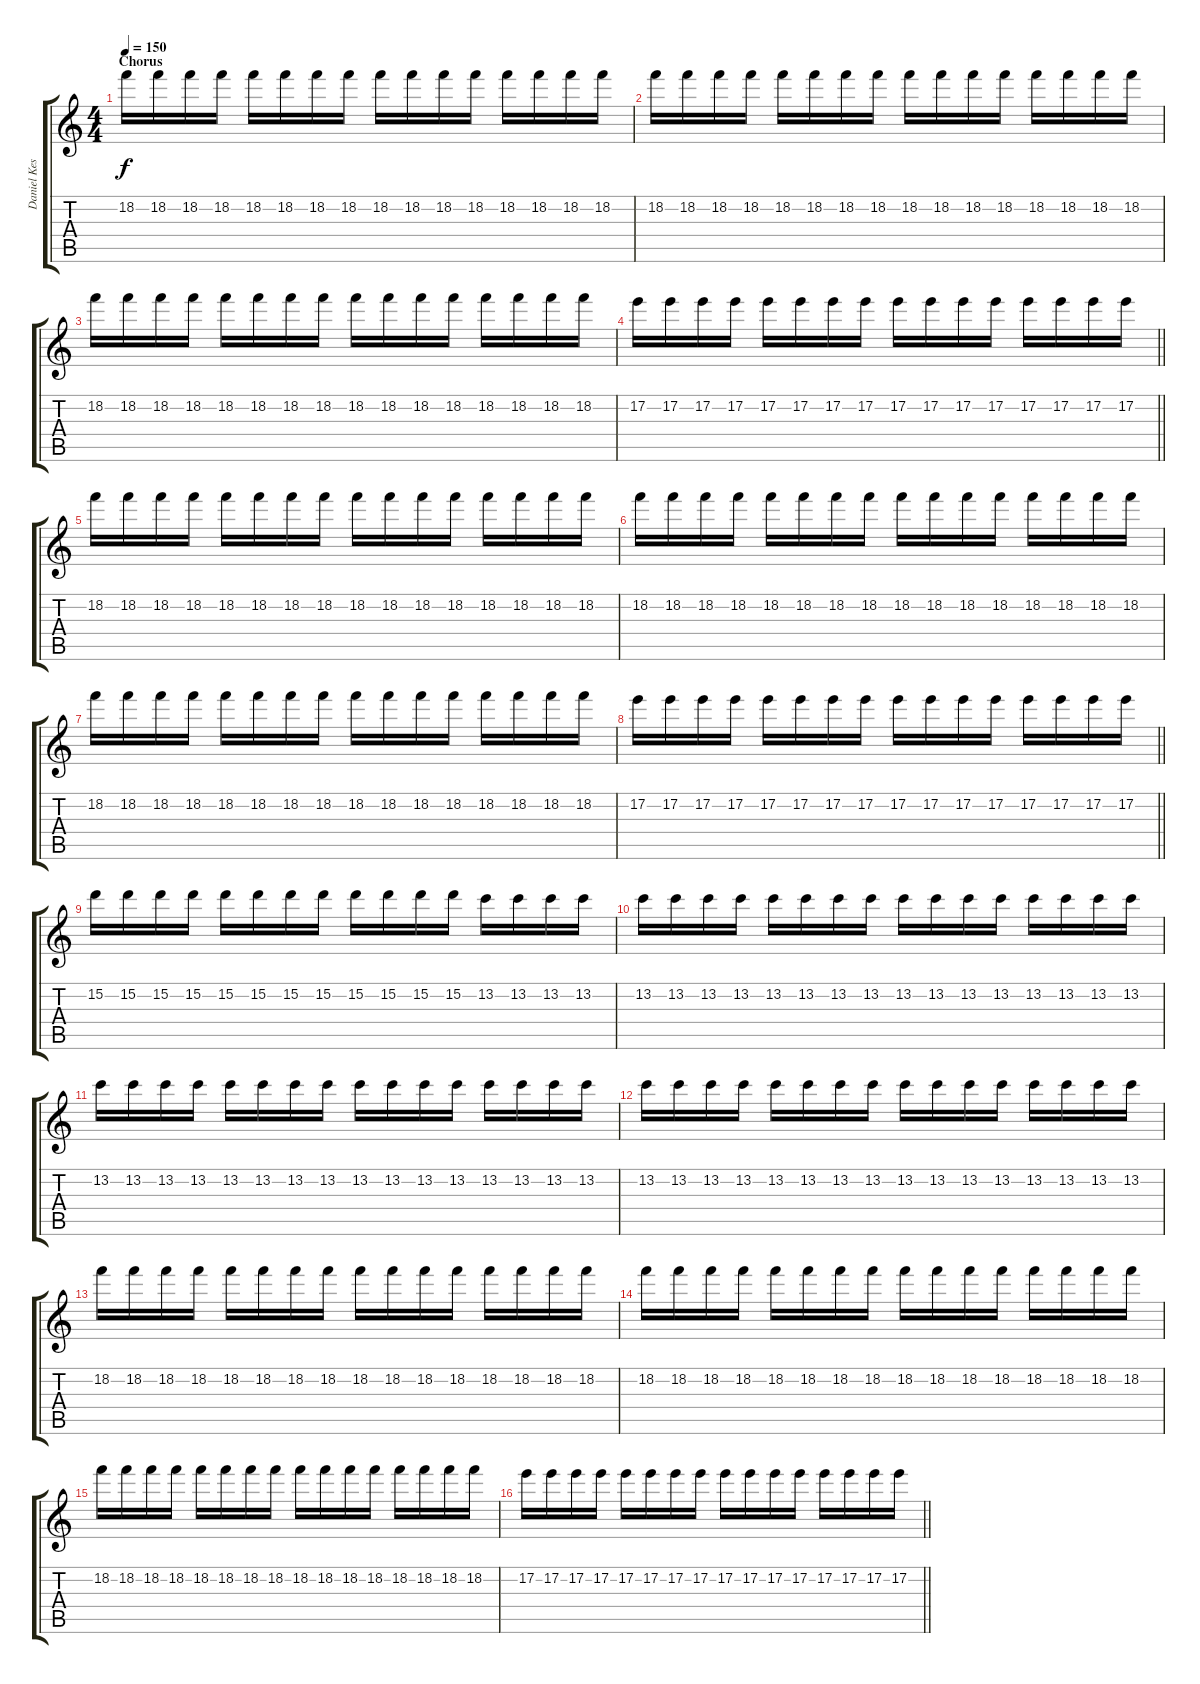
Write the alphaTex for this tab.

\track ("Daniel Kessler" "Daniel Kes") {instrument electricguitarjazz}
\staff {score tabs}
\tuning (E4 B3 G3 D3 A2 E2) {hide}
\ts (4 4)
\section ("" "Chorus")
\tempo 150
\clef g2
\ks c
18.2.16{dy f} 18.2.16 18.2.16 18.2.16 18.2.16 18.2.16 18.2.16 18.2.16 18.2.16 18.2.16 18.2.16 18.2.16 18.2.16 18.2.16 18.2.16 18.2.16 |
18.2.16 18.2.16 18.2.16 18.2.16 18.2.16 18.2.16 18.2.16 18.2.16 18.2.16 18.2.16 18.2.16 18.2.16 18.2.16 18.2.16 18.2.16 18.2.16 |
18.2.16 18.2.16 18.2.16 18.2.16 18.2.16 18.2.16 18.2.16 18.2.16 18.2.16 18.2.16 18.2.16 18.2.16 18.2.16 18.2.16 18.2.16 18.2.16 |
\barLineRight lightlight
17.2.16 17.2.16 17.2.16 17.2.16 17.2.16 17.2.16 17.2.16 17.2.16 17.2.16 17.2.16 17.2.16 17.2.16 17.2.16 17.2.16 17.2.16 17.2.16 |
18.2.16 18.2.16 18.2.16 18.2.16 18.2.16 18.2.16 18.2.16 18.2.16 18.2.16 18.2.16 18.2.16 18.2.16 18.2.16 18.2.16 18.2.16 18.2.16 |
18.2.16 18.2.16 18.2.16 18.2.16 18.2.16 18.2.16 18.2.16 18.2.16 18.2.16 18.2.16 18.2.16 18.2.16 18.2.16 18.2.16 18.2.16 18.2.16 |
18.2.16 18.2.16 18.2.16 18.2.16 18.2.16 18.2.16 18.2.16 18.2.16 18.2.16 18.2.16 18.2.16 18.2.16 18.2.16 18.2.16 18.2.16 18.2.16 |
\barLineRight lightlight
17.2.16 17.2.16 17.2.16 17.2.16 17.2.16 17.2.16 17.2.16 17.2.16 17.2.16 17.2.16 17.2.16 17.2.16 17.2.16 17.2.16 17.2.16 17.2.16 |
15.2.16 15.2.16 15.2.16 15.2.16 15.2.16 15.2.16 15.2.16 15.2.16 15.2.16 15.2.16 15.2.16 15.2.16 13.2.16 13.2.16 13.2.16 13.2.16 |
13.2.16 13.2.16 13.2.16 13.2.16 13.2.16 13.2.16 13.2.16 13.2.16 13.2.16 13.2.16 13.2.16 13.2.16 13.2.16 13.2.16 13.2.16 13.2.16 |
13.2.16 13.2.16 13.2.16 13.2.16 13.2.16 13.2.16 13.2.16 13.2.16 13.2.16 13.2.16 13.2.16 13.2.16 13.2.16 13.2.16 13.2.16 13.2.16 |
13.2.16 13.2.16 13.2.16 13.2.16 13.2.16 13.2.16 13.2.16 13.2.16 13.2.16 13.2.16 13.2.16 13.2.16 13.2.16 13.2.16 13.2.16 13.2.16 |
18.2.16 18.2.16 18.2.16 18.2.16 18.2.16 18.2.16 18.2.16 18.2.16 18.2.16 18.2.16 18.2.16 18.2.16 18.2.16 18.2.16 18.2.16 18.2.16 |
18.2.16 18.2.16 18.2.16 18.2.16 18.2.16 18.2.16 18.2.16 18.2.16 18.2.16 18.2.16 18.2.16 18.2.16 18.2.16 18.2.16 18.2.16 18.2.16 |
18.2.16 18.2.16 18.2.16 18.2.16 18.2.16 18.2.16 18.2.16 18.2.16 18.2.16 18.2.16 18.2.16 18.2.16 18.2.16 18.2.16 18.2.16 18.2.16 |
\barLineRight lightlight
17.2.16 17.2.16 17.2.16 17.2.16 17.2.16 17.2.16 17.2.16 17.2.16 17.2.16 17.2.16 17.2.16 17.2.16 17.2.16 17.2.16 17.2.16 17.2.16
